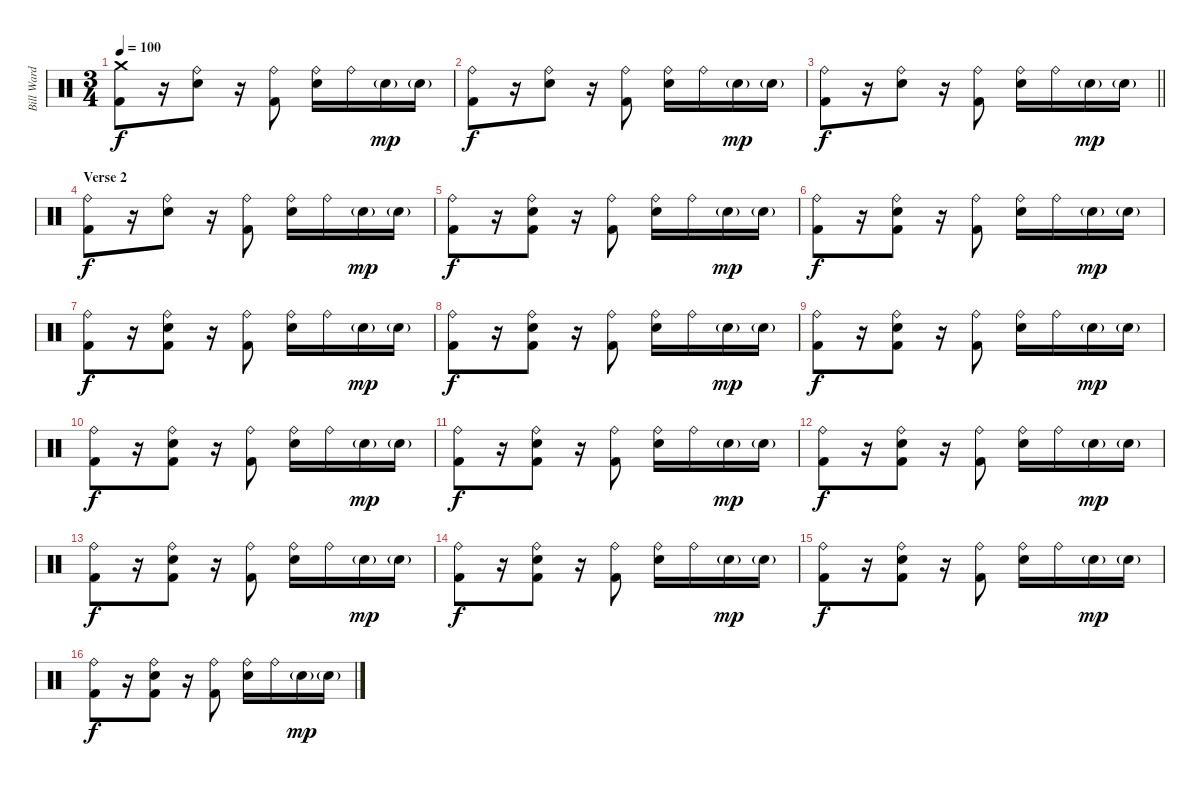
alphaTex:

\track ("Bill Ward - Drums" "Bill Ward ") {instrument percussion}
\staff {score}
\articulation defaults
\ts (3 4)
\tempo 100
\clef neutral
\ks c
("Crash medium (hit)" "Kick (hit) 2").8{dy f} r.16 ("Ride (bell)" "Electric Snare (hit)").8 r.16 ("Ride (bell)" "Kick (hit) 2").8 ("Ride (bell)" "Electric Snare (hit)").16 "Ride (bell)".16 "Electric Snare (hit)"{g}.16{dy mp} "Electric Snare (hit)"{g}.16 |
("Ride (bell)" "Kick (hit) 2").8{dy f} r.16 ("Ride (bell)" "Electric Snare (hit)").8 r.16 ("Ride (bell)" "Kick (hit) 2").8 ("Ride (bell)" "Electric Snare (hit)").16 "Ride (bell)".16 "Electric Snare (hit)"{g}.16{dy mp} "Electric Snare (hit)"{g}.16 |
\barLineRight lightlight
("Ride (bell)" "Kick (hit) 2").8{dy f} r.16 ("Ride (bell)" "Electric Snare (hit)").8 r.16 ("Ride (bell)" "Kick (hit) 2").8 ("Ride (bell)" "Electric Snare (hit)").16 "Ride (bell)".16 "Electric Snare (hit)"{g}.16{dy mp} "Electric Snare (hit)"{g}.16 |
\section ("" "Verse 2")
("Ride (bell)" "Kick (hit) 2").8{dy f} r.16 ("Ride (bell)" "Electric Snare (hit)").8 r.16 ("Ride (bell)" "Kick (hit) 2").8 ("Ride (bell)" "Electric Snare (hit)").16 "Ride (bell)".16 "Electric Snare (hit)"{g}.16{dy mp} "Electric Snare (hit)"{g}.16 |
("Ride (bell)" "Kick (hit) 2").8{dy f} r.16 ("Ride (bell)" "Electric Snare (hit)" "Kick (hit) 2").8 r.16 ("Ride (bell)" "Kick (hit) 2").8 ("Ride (bell)" "Electric Snare (hit)").16 "Ride (bell)".16 "Electric Snare (hit)"{g}.16{dy mp} "Electric Snare (hit)"{g}.16 |
("Ride (bell)" "Kick (hit) 2").8{dy f} r.16 ("Ride (bell)" "Electric Snare (hit)" "Kick (hit) 2").8 r.16 ("Ride (bell)" "Kick (hit) 2").8 ("Ride (bell)" "Electric Snare (hit)").16 "Ride (bell)".16 "Electric Snare (hit)"{g}.16{dy mp} "Electric Snare (hit)"{g}.16 |
("Ride (bell)" "Kick (hit) 2").8{dy f} r.16 ("Ride (bell)" "Electric Snare (hit)" "Kick (hit) 2").8 r.16 ("Ride (bell)" "Kick (hit) 2").8 ("Ride (bell)" "Electric Snare (hit)").16 "Ride (bell)".16 "Electric Snare (hit)"{g}.16{dy mp} "Electric Snare (hit)"{g}.16 |
("Ride (bell)" "Kick (hit) 2").8{dy f} r.16 ("Ride (bell)" "Electric Snare (hit)" "Kick (hit) 2").8 r.16 ("Ride (bell)" "Kick (hit) 2").8 ("Ride (bell)" "Electric Snare (hit)").16 "Ride (bell)".16 "Electric Snare (hit)"{g}.16{dy mp} "Electric Snare (hit)"{g}.16 |
("Ride (bell)" "Kick (hit) 2").8{dy f} r.16 ("Ride (bell)" "Electric Snare (hit)" "Kick (hit) 2").8 r.16 ("Ride (bell)" "Kick (hit) 2").8 ("Ride (bell)" "Electric Snare (hit)").16 "Ride (bell)".16 "Electric Snare (hit)"{g}.16{dy mp} "Electric Snare (hit)"{g}.16 |
("Ride (bell)" "Kick (hit) 2").8{dy f} r.16 ("Ride (bell)" "Electric Snare (hit)" "Kick (hit) 2").8 r.16 ("Ride (bell)" "Kick (hit) 2").8 ("Ride (bell)" "Electric Snare (hit)").16 "Ride (bell)".16 "Electric Snare (hit)"{g}.16{dy mp} "Electric Snare (hit)"{g}.16 |
("Ride (bell)" "Kick (hit) 2").8{dy f} r.16 ("Ride (bell)" "Electric Snare (hit)" "Kick (hit) 2").8 r.16 ("Ride (bell)" "Kick (hit) 2").8 ("Ride (bell)" "Electric Snare (hit)").16 "Ride (bell)".16 "Electric Snare (hit)"{g}.16{dy mp} "Electric Snare (hit)"{g}.16 |
("Ride (bell)" "Kick (hit) 2").8{dy f} r.16 ("Ride (bell)" "Electric Snare (hit)" "Kick (hit) 2").8 r.16 ("Ride (bell)" "Kick (hit) 2").8 ("Ride (bell)" "Electric Snare (hit)").16 "Ride (bell)".16 "Electric Snare (hit)"{g}.16{dy mp} "Electric Snare (hit)"{g}.16 |
("Ride (bell)" "Kick (hit) 2").8{dy f} r.16 ("Ride (bell)" "Electric Snare (hit)" "Kick (hit) 2").8 r.16 ("Ride (bell)" "Kick (hit) 2").8 ("Ride (bell)" "Electric Snare (hit)").16 "Ride (bell)".16 "Electric Snare (hit)"{g}.16{dy mp} "Electric Snare (hit)"{g}.16 |
("Ride (bell)" "Kick (hit) 2").8{dy f} r.16 ("Ride (bell)" "Electric Snare (hit)" "Kick (hit) 2").8 r.16 ("Ride (bell)" "Kick (hit) 2").8 ("Ride (bell)" "Electric Snare (hit)").16 "Ride (bell)".16 "Electric Snare (hit)"{g}.16{dy mp} "Electric Snare (hit)"{g}.16 |
("Ride (bell)" "Kick (hit) 2").8{dy f} r.16 ("Ride (bell)" "Electric Snare (hit)" "Kick (hit) 2").8 r.16 ("Ride (bell)" "Kick (hit) 2").8 ("Ride (bell)" "Electric Snare (hit)").16 "Ride (bell)".16 "Electric Snare (hit)"{g}.16{dy mp} "Electric Snare (hit)"{g}.16 |
("Ride (bell)" "Kick (hit) 2").8{dy f} r.16 ("Ride (bell)" "Electric Snare (hit)" "Kick (hit) 2").8 r.16 ("Ride (bell)" "Kick (hit) 2").8 ("Ride (bell)" "Electric Snare (hit)").16 "Ride (bell)".16 "Electric Snare (hit)"{g}.16{dy mp} "Electric Snare (hit)"{g}.16
